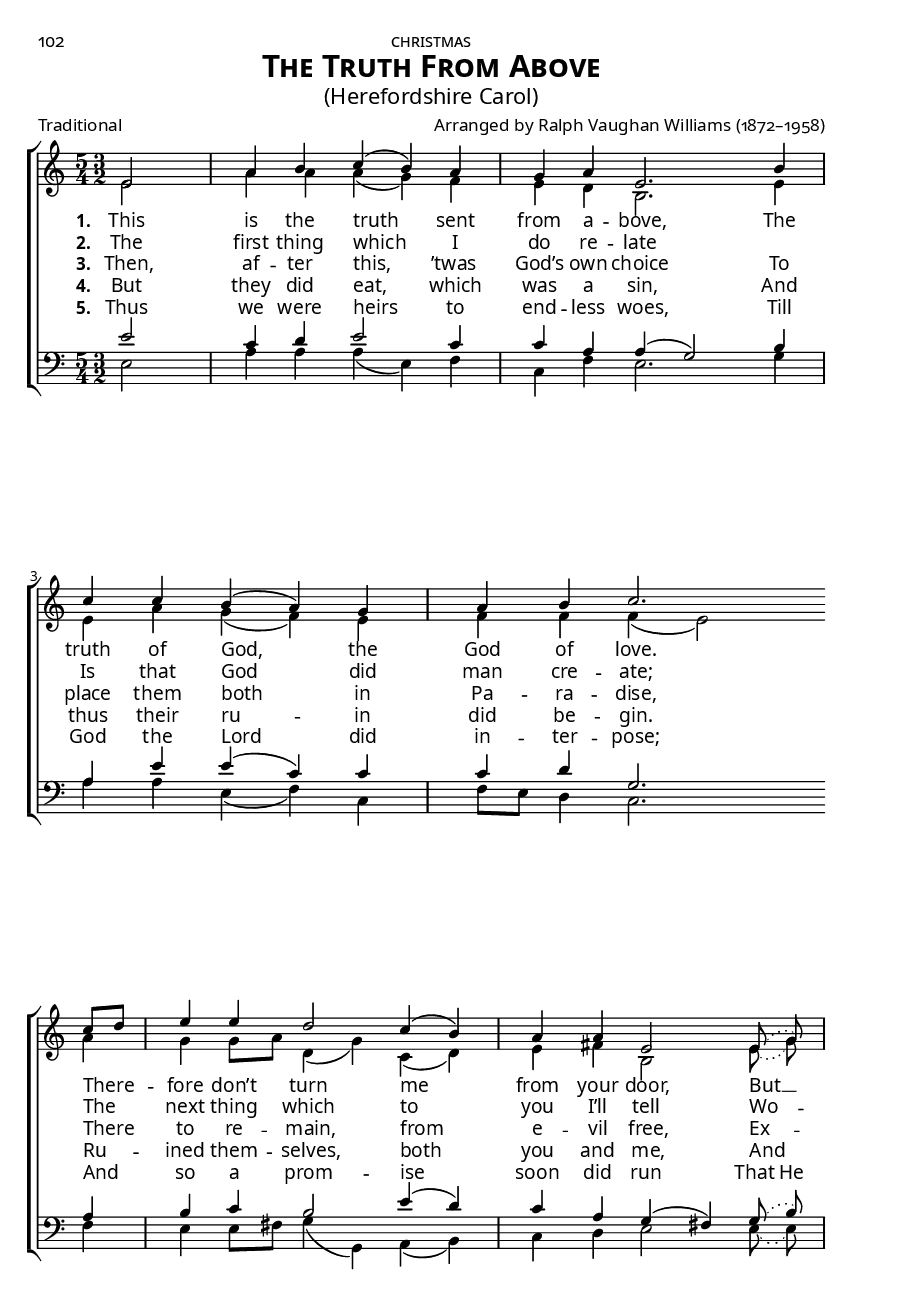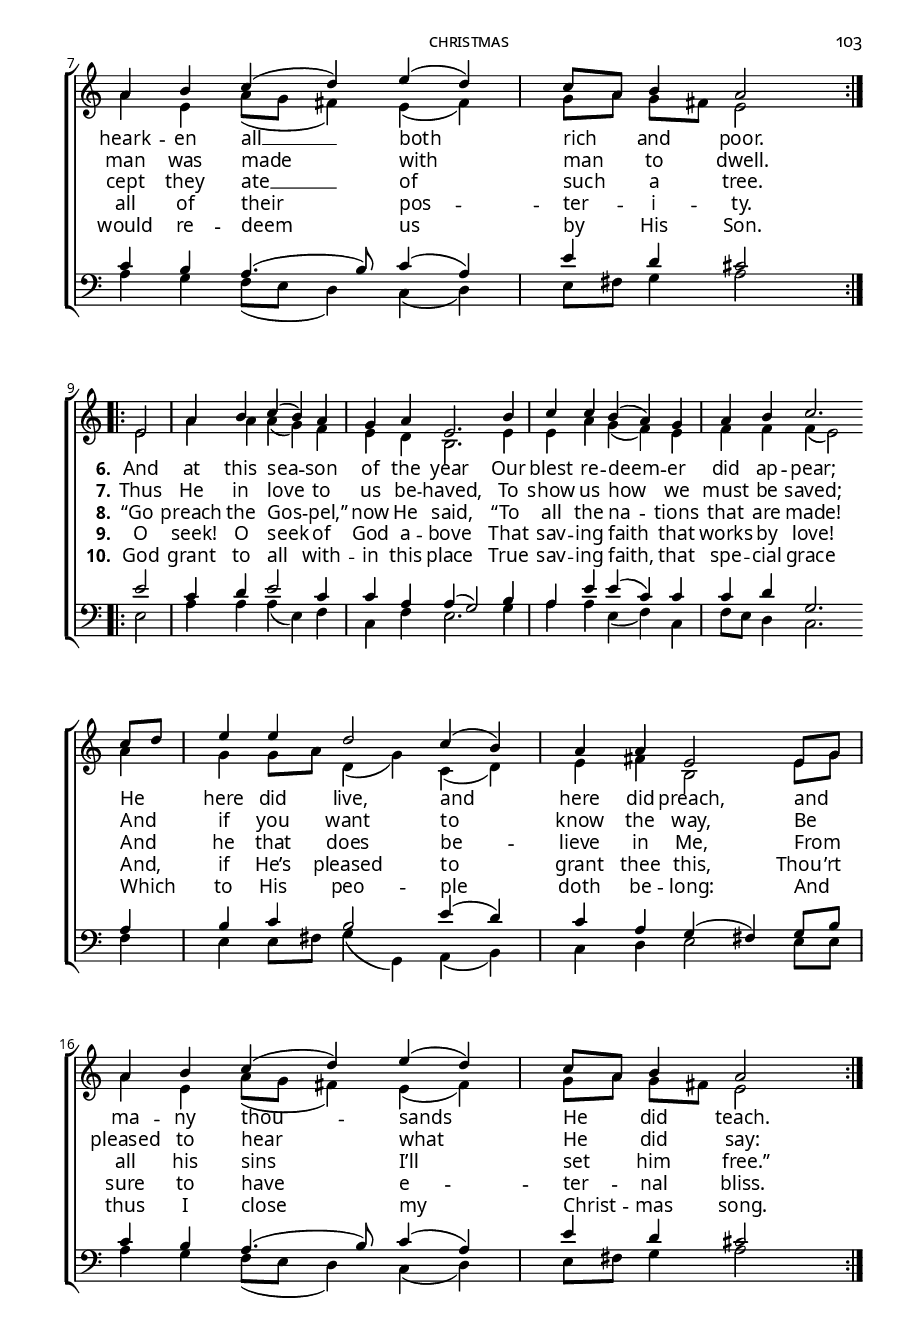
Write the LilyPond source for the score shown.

\version "2.14.2"
\include "util.ly"
\header {
  title = \markup{\override #'(font-name . "Garamond Premier Pro Semibold"){ \abs-fontsize #15 \smallCapsOldStyle"The Truth From Above"}}
  subtitle = \markup{\override #'(font-name . "Garamond Premier Pro"){ \abs-fontsize #10.5 "(Herefordshire Carol)"}}
  poet = \markup\oldStyleNum"Traditional"
  composer = \markup\oldStyleNum"Arranged by Ralph Vaughan Williams (1872–1958)"
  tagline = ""
}
\paper {
  %print-all-headers = ##t
  paper-height = 9\in
  paper-width = 6\in
  indent = 0\in
  %system-system-spacing = #'((basic-distance . 10) (padding . 0))
  system-system-spacing =
    #'((basic-distance . 0)
       (minimum-distance . 0)
       (padding . -5)
       (stretchability . 100))
  ragged-last-bottom = ##f
  ragged-bottom = ##f
  two-sided = ##t
  inner-margin = 0.5\in
  outer-margin = 0.25\in
  top-margin = 0.25\in
  bottom-margin = 0.25\in
  first-page-number = #102
  print-first-page-number = ##t
  headerLine = \markup{\override #'(font-name . "Garamond Premier Pro") \smallCapsOldStyle"christmas"}
  oddHeaderMarkup = \markup\fill-line{
     \override #'(font-name . "Garamond Premier Pro")\abs-fontsize #8.5
     \combine 
        \fill-line{"" \on-the-fly #print-page-number-check-first
        \oldStylePageNum""
        }
        \fill-line{\headerLine}
  }
  evenHeaderMarkup = \markup {
     \override #'(font-name . "Garamond Premier Pro")\abs-fontsize #8.5
     \combine
        \on-the-fly #print-page-number-check-first
        \oldStylePageNum""
        \fill-line{\headerLine}
  }
}
#(set-global-staff-size 15) \paper{ #(define fonts (make-pango-font-tree "GoudyOlSt BT" "Garamond Premier Pro" "Garamond Premier Pro" (/ 15 20))) }
#(define ((compound-time one two num numtwo) grob)
   (grob-interpret-markup grob
                          (markup #:override '(baseline-skip . 0) #:number
                                  (#:line ((#:column (one num))
                                           (#:column (two numtwo)))))))
global = {
  \key c \major
  \autoBeamOff
  \override Staff.TimeSignature #'stencil = #(compound-time "5" "3" "4" "2")
  \time 11/4
}

sopMusic = \relative c' {
  \repeat volta 3 {
    \partial 2 e2 |
    \partial 4*5 a4 b c( b) a |
    \partial 2*3 g a e2. b'4 |
    
    \partial 4*5 c c b( a) g |
    \partial 2*3 a b c2. \bar""\break c8[ d] |
    \partial 2*3 e4 e d2 c4( b) |
    
    \partial 4*5 \slurDotted a a e2 e8( g) |
    \slurSolid
    \partial 2*3 a4 b c( d) e( d) |
    \partial 1 c8[ a] b4 a2
  }
  \break
  
  
  \repeat volta 2 {
    \partial 2 e2 |
    \partial 4*5 a4 b c( b) a |
    \partial 2*3 g a e2. b'4 |
    
    \partial 4*5 c c b( a) g |
    \partial 2*3 a b c2. \bar""\break c8[ d] |
    \partial 2*3 e4 e d2 c4( b) |
    
    \partial 4*5 a a e2 e8[ g] |
    \partial 2*3 a4 b c( d) e( d) |
    \partial 1 c8[ a] b4 a2
  }
}
sopWords = \lyricmode {
  
}

altoMusic = \relative c' {
  e2 |
  a4 a a( g) f |
  e d b2. e4 |
  
  e a g( f) e |
  f f f( e2) a4 |
  g g8[ a] d,4( g) c,( d) |
  
  \slurDotted e fis b,2 e8( g) |
  \slurSolid a4 e a8([ g] fis4) e( fis) |
  g8[ a] g[ fis] e2
  
  
  
  e2 |
  a4 a a( g) f |
  e d b2. e4 |
  
  e a g( f) e |
  f f f( e2) a4 |
  g g8[ a] d,4( g) c,( d) |
  
  e fis b,2 e8[ g] |
  a4 e a8([ g] fis4) e( fis) |
  g8[ a] g[ fis] e2
}

altoWords = \lyricmode {
  \dropLyricsXI
  \set stanza = #"1. "
  This is the truth sent from a -- bove,
  The truth of God, the God of love.
  There -- fore don’t turn me from your door,
  But __ heark -- en all __ both rich and poor.
  
  \set stanza = #"6."
  And at this sea -- son of the year
  Our blest re -- deem -- er did ap -- pear;
  He here did live, and here did preach,
  and ma -- ny thou -- sands He did teach.
}
altoWordsII = \lyricmode {
  \dropLyricsXI
%\markup\italic
  \set stanza = #"2. "
  The first thing which I do re -- late
  \skip1
  Is that God did man cre -- ate;
  The next thing which to you I’ll tell
  Wo -- man was made with man to dwell.
  
  \set stanza = #"7."
  Thus He in love to us be -- haved,
  To show us how we must be saved;
  And if you want to know the way,
  Be pleased to hear what He did say:
}
altoWordsIII = \lyricmode {
  \dropLyricsXI
  \set stanza = #"3. "
  Then, af -- ter this, ’twas God’s own choice
  To place them both in Pa -- ra -- dise,
  There to re -- main, from e -- vil free,
  Ex -- cept they ate __ of such a tree.

  \set stanza = #"8."
  “Go preach the Gos -- pel,” now He said,
  “To all the na -- tions that are made!
  And he that does be -- lieve in Me,
  From all his sins I’ll set him free.”

}
altoWordsIV = \lyricmode {
  \dropLyricsXI
  \set stanza = #"4. "
  But they did eat, which was a sin,
  And thus their ru -- in did be -- gin.
  Ru -- ined them -- selves, both you and me,
  And all of their pos -- ter -- i -- ty.
  
  \set stanza = #"9."
  O seek! O seek of God a -- bove
  That sav -- ing faith that works by love!
  And, if He’s pleased to grant thee this,
  \set ignoreMelismata = ##t
  Thou -- ’rt
  \unset ignoreMelismata
  sure to have e -- ter -- nal bliss.
}
altoWordsV = \lyricmode {
  \dropLyricsXI
  \set stanza = #"5. "
  Thus we were heirs to end -- less woes,
  Till God the Lord did in -- ter -- pose;
  And so a prom -- ise soon did run
  \set ignoreMelismata = ##t
  That He
  \unset ignoreMelismata
  would re -- deem us by His Son.
  
  \set stanza = #"10."
  God grant to all with -- in this place
  True sav -- ing faith, that spe -- cial grace
  Which to His peo -- ple doth be -- long:
  And thus I close my Christ -- mas song.

}
altoWordsVI = \lyricmode {
  \set stanza = #"6. "
  \set ignoreMelismata = ##t
}
tenorMusic = \relative c' {
  e2 |
  c4 d e2 c4 |
  c a a( g2) b4 |
  
  a e' e( c) c |
  c d g,2. a4 |
  b c b2 e4( d) |
  
  c a g( fis!) \slurDotted g8( b) |
  \slurSolid c4 b a4.( b8) c4( a) |
  e'4 d cis2
  
  
  
  e2 |
  c4 d e2 c4 |
  c a a( g2) b4 |
  
  a e' e( c) c |
  c d g,2. a4 |
  b c b2 e4( d) |
  
  c a g( fis!) g8[ b] |
  c4 b a4.( b8) c4( a) |
  e'4 d cis2
}
tenorWords = \lyricmode {
  
}

bassMusic = \relative c {
  e2 |
  a4 a a( e) f |
  c f e2. g4 |
  
  a4 a e( f) c |
  f8[ e] d4 c2. f4 |
  e e8[ fis] g4( g,) a( b) |
  
  c4 d e2 \slurDotted e8( e) |
  a4 g \slurSolid f8([ e] d4) c( d) |
  e8[ fis] g4 a2
  
  
  
  
  
  e2 |
  a4 a a( e) f |
  c f e2. g4 |
  
  a4 a e( f) c |
  f8[ e] d4 c2. f4 |
  e e8[ fis] g4( g,) a( b) |
  
  c4 d e2 e8[ e] |
  a4 g f8([ e] d4) c( d) |
  e8[ fis] g4 a2
}
bassWords = \lyricmode {

}

pianoRH = \relative c' {
  
}
pianoLH = \relative c' {
  
}

\score {
  <<
   \new ChoirStaff <<
    \new Staff = women <<
      \new Voice = "sopranos" { \voiceOne << \global \sopMusic >> }
      \new Voice = "altos" { \voiceTwo << \global \altoMusic >> }
    >>
    \new Lyrics \with { alignAboveContext = #"women" \override VerticalAxisGroup #'nonstaff-relatedstaff-spacing = #'((basic-distance . 1))} \lyricsto "sopranos" \sopWords
    \new Lyrics = "altosVI"  \with { alignBelowContext = #"women" } \lyricsto "sopranos" \altoWordsVI
    \new Lyrics = "altosV"  \with { alignBelowContext = #"women" } \lyricsto "sopranos" \altoWordsV
    \new Lyrics = "altosIV"  \with { alignBelowContext = #"women" } \lyricsto "sopranos" \altoWordsIV
    \new Lyrics = "altosIII"  \with { alignBelowContext = #"women" } \lyricsto "sopranos" \altoWordsIII
    \new Lyrics = "altosII"  \with { alignBelowContext = #"women" } \lyricsto "sopranos" \altoWordsII
    \new Lyrics = "altos"  \with { alignBelowContext = #"women" \override VerticalAxisGroup #'nonstaff-relatedstaff-spacing = #'((padding . -1)) } \lyricsto "sopranos" \altoWords
   \new Staff = men <<
      \clef bass
      \new Voice = "tenors" { \voiceOne << \global \tenorMusic >> }
      \new Voice = "basses" { \voiceTwo << \global \bassMusic >> }
    >>
    \new Lyrics \with { alignAboveContext = #"men" \override VerticalAxisGroup #'nonstaff-relatedstaff-spacing = #'((basic-distance . 1)) } \lyricsto "tenors" \tenorWords
    \new Lyrics \with { alignBelowContext = #"men" \override VerticalAxisGroup #'nonstaff-relatedstaff-spacing = #'((basic-distance . 1)) } \lyricsto "basses" \bassWords
  >>
%    \new PianoStaff << \new Staff { \new Voice { \pianoRH } } \new Staff { \clef "bass" \pianoLH } >>
  >>
  \layout {
    \context {
      \Score
      \override SpacingSpanner #'base-shortest-duration = #(ly:make-moment 1 2)
      \override SpacingSpanner #'common-shortest-duration = #(ly:make-moment 1 2)
    }
    \context {
      % Remove all empty staves
      % \Staff \RemoveEmptyStaves \override VerticalAxisGroup #'remove-first = ##t
    }
    \context {
      \Lyrics
      \override LyricText #'X-offset = #center-on-word
    }
  }
}

